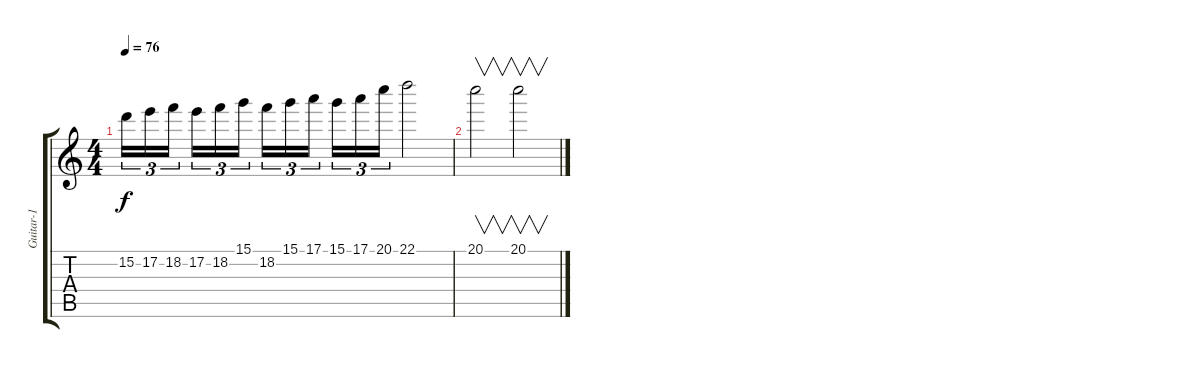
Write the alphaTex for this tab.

\track ("Guitar-1" "Guitar-1") {instrument overdrivenguitar}
\staff {score tabs}
\tuning (E4 B3 G3 D3 A2 E2) {hide}
\ts (4 4)
\tempo 76
\clef g2
\ks c
15.2.16{tu (3 2) dy f} 17.2.16{tu (3 2)} 18.2.16{tu (3 2)} 17.2.16{tu (3 2)} 18.2.16{tu (3 2)} 15.1.16{tu (3 2)} 18.2.16{tu (3 2)} 15.1.16{tu (3 2)} 17.1.16{tu (3 2)} 15.1.16{tu (3 2)} 17.1.16{tu (3 2)} 20.1.16{tu (3 2)} 22.1.2 |
20.1.2{v} 20.1.2{v}
